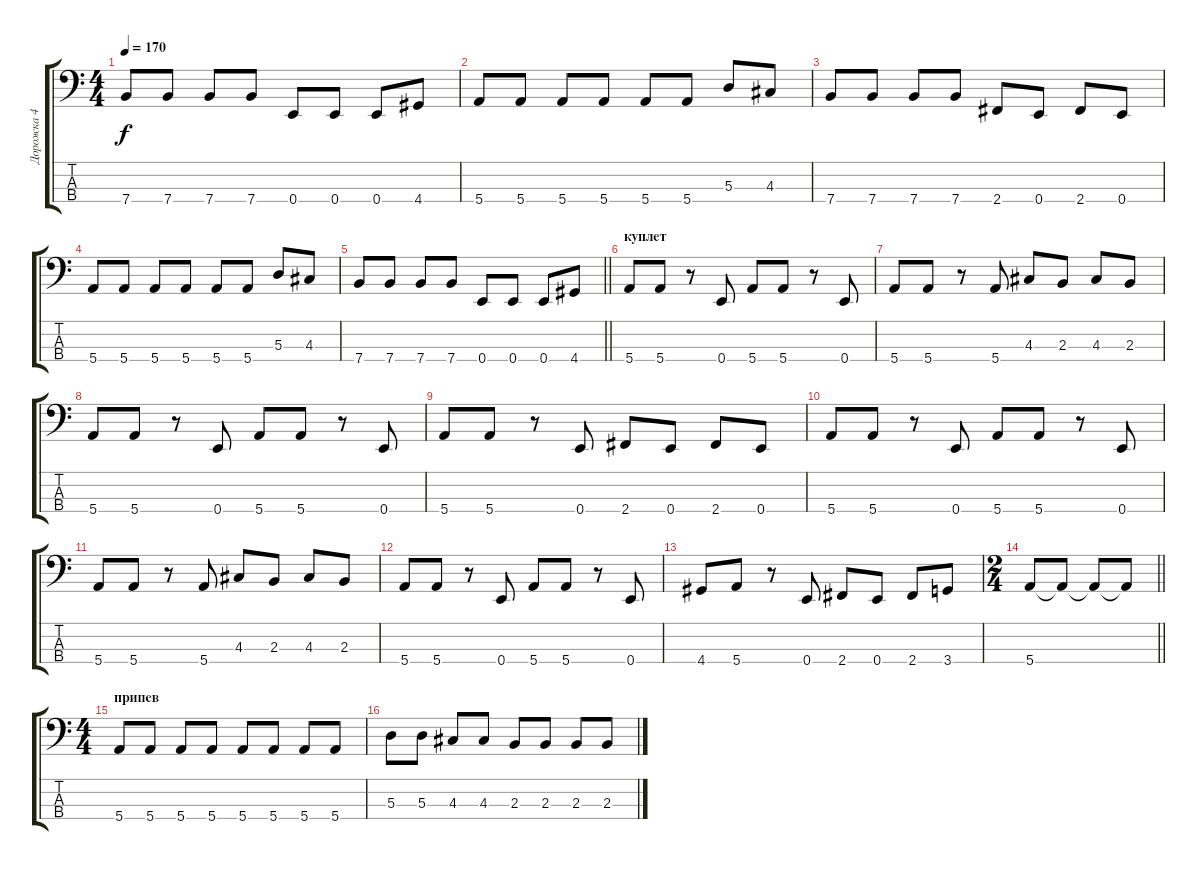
\track ("Дорожка 4" "Дорожка 4") {instrument electricbasspick}
\staff {score tabs}
\tuning (G2 D2 A1 E1) {hide}
\ts (4 4)
\tempo 170
\clef f4
\ks c
7.4.8{dy f} 7.4.8 7.4.8 7.4.8 0.4.8 0.4.8 0.4.8 4.4.8 |
5.4.8 5.4.8 5.4.8 5.4.8 5.4.8 5.4.8 5.3.8 4.3.8 |
7.4.8 7.4.8 7.4.8 7.4.8 2.4.8 0.4.8 2.4.8 0.4.8 |
5.4.8 5.4.8 5.4.8 5.4.8 5.4.8 5.4.8 5.3.8 4.3.8 |
\barLineRight lightlight
7.4.8 7.4.8 7.4.8 7.4.8 0.4.8 0.4.8 0.4.8 4.4.8 |
\section ("" "куплет")
5.4.8 5.4.8 r.8 0.4.8 5.4.8 5.4.8 r.8 0.4.8 |
5.4.8 5.4.8 r.8 5.4.8 4.3.8 2.3.8 4.3.8 2.3.8 |
5.4.8 5.4.8 r.8 0.4.8 5.4.8 5.4.8 r.8 0.4.8 |
5.4.8 5.4.8 r.8 0.4.8 2.4.8 0.4.8 2.4.8 0.4.8 |
5.4.8 5.4.8 r.8 0.4.8 5.4.8 5.4.8 r.8 0.4.8 |
5.4.8 5.4.8 r.8 5.4.8 4.3.8 2.3.8 4.3.8 2.3.8 |
5.4.8 5.4.8 r.8 0.4.8 5.4.8 5.4.8 r.8 0.4.8 |
4.4.8 5.4.8 r.8 0.4.8 2.4.8 0.4.8 2.4.8 3.4.8 |
\ts (2 4)
\barLineRight lightlight
5.4.8 5.4{t}.8 5.4{t}.8 5.4{t}.8 |
\ts (4 4)
\section ("" "припев")
5.4.8 5.4.8 5.4.8 5.4.8 5.4.8 5.4.8 5.4.8 5.4.8 |
5.3.8 5.3.8 4.3.8 4.3.8 2.3.8 2.3.8 2.3.8 2.3.8
